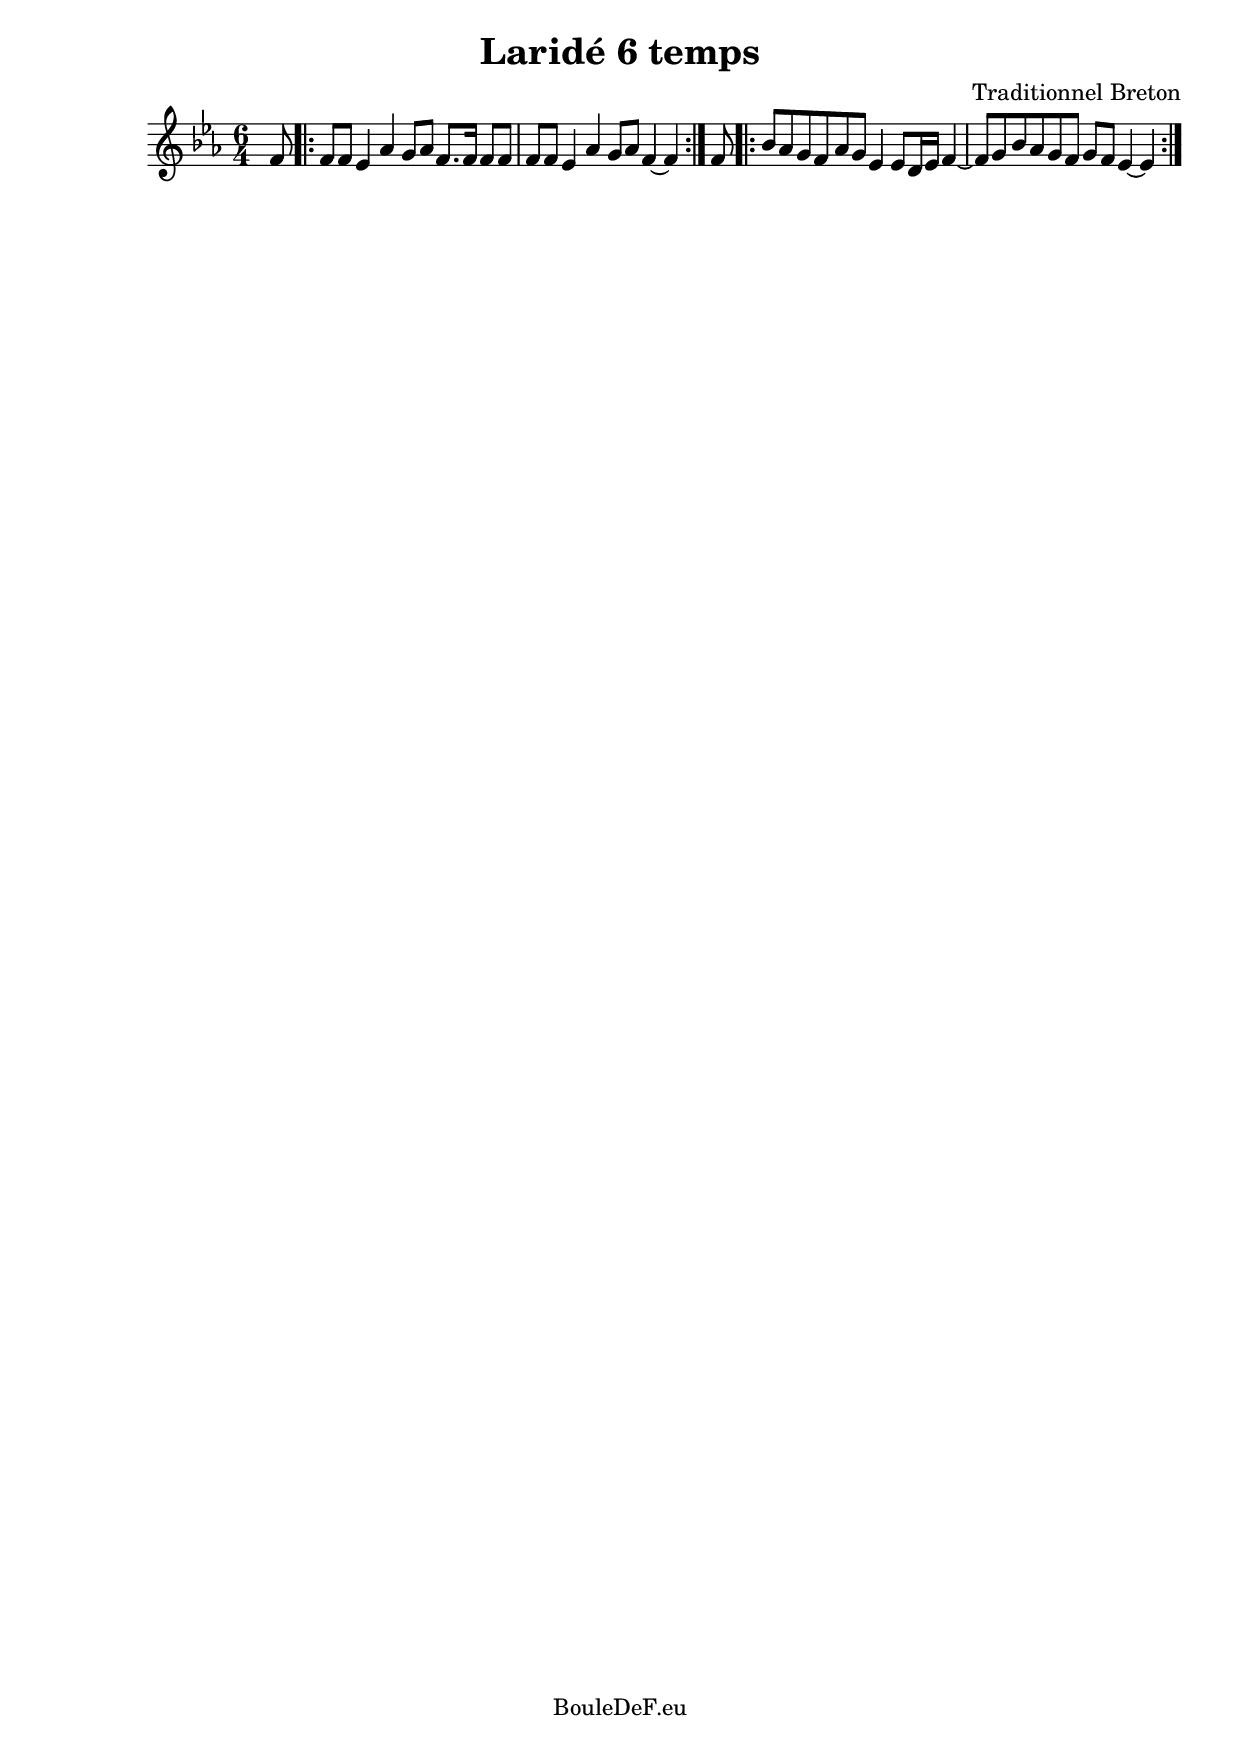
\version "2.16.0"
\include "italiano.ly"

\header {
	title = "Laridé 6 temps"
	composer = "Traditionnel Breton"
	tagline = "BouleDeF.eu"
}

\score {
	\new Staff \relative sib {
		\clef "treble"
		\key mib \major
		\time 6/4

		\partial 8 fa'8
		\repeat volta 2 {
			| fa fa mib4 lab sol8 lab fa8. fa16 fa8 fa
			| fa fa mib4 lab sol8 lab fa4~ fa
		}
		\partial 8 fa8
		\repeat volta 2 {
			| sib8 lab sol fa lab sol mib4 mib8 re16 mib fa4~
			| fa8 sol sib lab sol fa sol fa mib4~ mib
		}
	}
	\layout {}
}
